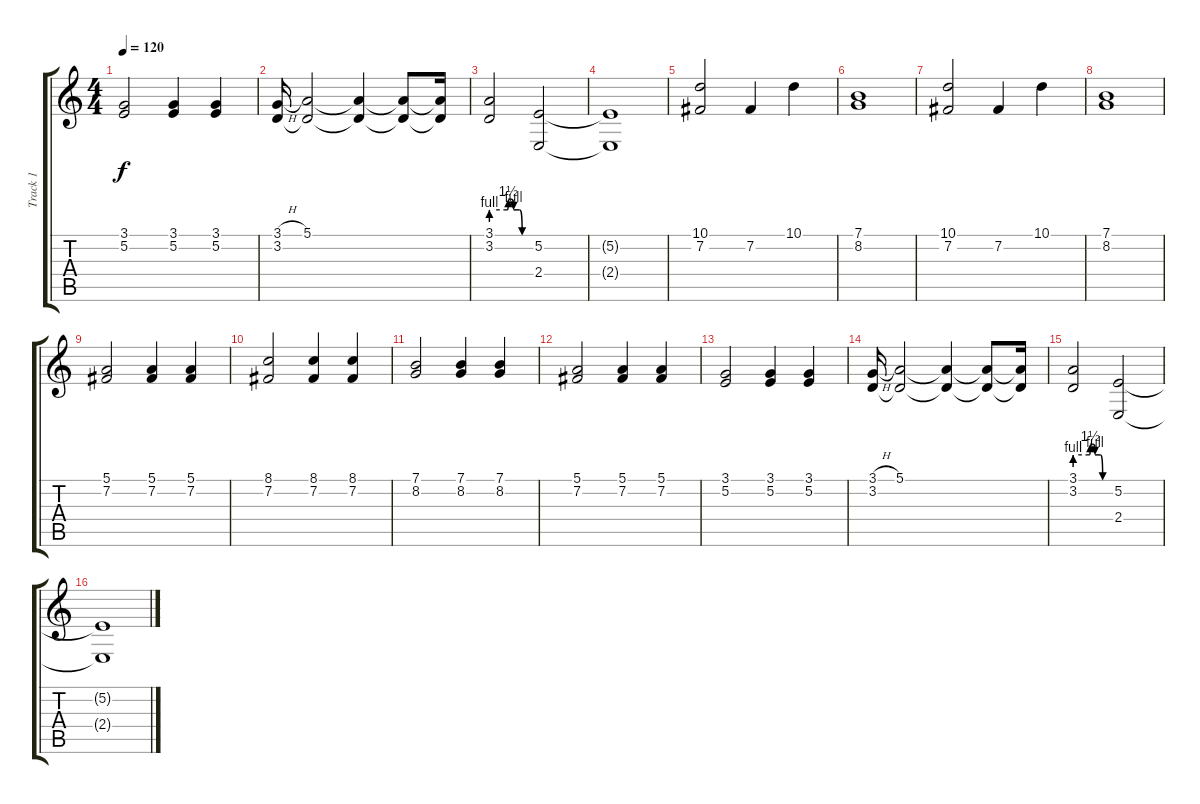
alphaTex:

\track ("Track 1" "Track 1") {instrument violin}
\staff {score tabs}
\tuning (E4 B3 G3 D3 A2 E2) {hide}
\ts (4 4)
\tempo 120
\clef g2
\ks c
(3.1 5.2).2{dy f} (3.1 5.2).4 (3.1 5.2).4 |
(3.1{h} 3.2).16 (5.1 3.2{t}).2 (5.1{t} 3.2{t}).4 (5.1{t} 3.2{t}).8 (5.1{t} 3.2{t}).16 |
(3.1{be (custom 0 4 24 4 26 6 30 6 34 4 43 4 47 0 60 0)} 3.2).2 (5.2 2.4).2 |
(5.2{t} 2.4{t}).1 |
(10.1 7.2).2 7.2.4 10.1.4 |
(7.1 8.2).1 |
(10.1 7.2).2 7.2.4 10.1.4 |
(7.1 8.2).1 |
(5.1 7.2).2 (5.1 7.2).4 (5.1 7.2).4 |
(8.1 7.2).2 (8.1 7.2).4 (8.1 7.2).4 |
(7.1 8.2).2 (7.1 8.2).4 (7.1 8.2).4 |
(5.1 7.2).2 (5.1 7.2).4 (5.1 7.2).4 |
(3.1 5.2).2 (3.1 5.2).4 (3.1 5.2).4 |
(3.1{h} 3.2).16 (5.1 3.2{t}).2 (5.1{t} 3.2{t}).4 (5.1{t} 3.2{t}).8 (5.1{t} 3.2{t}).16 |
(3.1{be (custom 0 4 24 4 26 6 30 6 34 4 43 4 47 0 60 0)} 3.2).2 (5.2 2.4).2 |
(5.2{t} 2.4{t}).1
